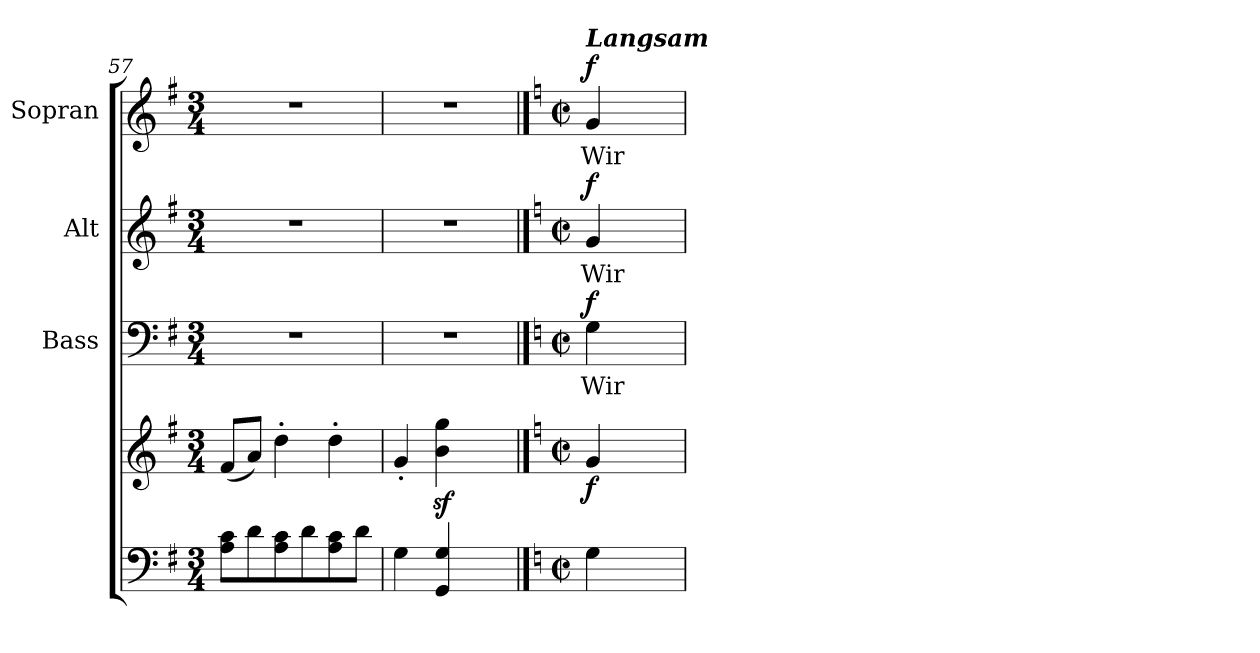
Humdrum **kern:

**kern	**kern	**dynam	**kern	**text	**dynam	**kern	**text	**dynam	**kern	**text	**dynam
*part4	*part4	*part4	*part3	*part3	*part3	*part2	*part2	*part2	*part1	*part1	*part1
*staff5	*staff4	*staff4/5	*staff3	*staff3	*staff3	*staff2	*staff2	*staff2	*staff1	*staff1	*staff1
*	*	*	*I"Bass	*	*	*I"Alt	*	*	*I"Sopran	*	*
*	*	*	*I'B.	*	*	*I'A.	*	*	*I'S.	*	*
*clefF4	*clefG2	*	*clefF4	*	*	*clefG2	*	*	*clefG2	*	*
*k[f#]	*k[f#]	*	*k[f#]	*	*	*k[f#]	*	*	*k[f#]	*	*
*G:	*G:	*	*G:	*	*	*G:	*	*	*G:	*	*
*M3/4	*M3/4	*	*M3/4	*	*	*M3/4	*	*	*M3/4	*	*
=57	=57	=57	=57	=57	=57	=57	=57	=57	=57	=57	=57
8A\ 8c\L	(<8f#/L	.	2.r	.	.	2.r	.	.	2.r	.	.
8d\	8a/J)	.	.	.	.	.	.	.	.	.	.
8A\ 8c\	4dd'>\	.	.	.	.	.	.	.	.	.	.
8d\	.	.	.	.	.	.	.	.	.	.	.
8A\ 8c\	4dd'>\	.	.	.	.	.	.	.	.	.	.
8d\J	.	.	.	.	.	.	.	.	.	.	.
=58	=58	=58	=58	=58	=58	=58	=58	=58	=58	=58	=58
4G\	4g'</	.	2.r	.	.	2.r	.	.	2.r	.	.
4GG/ 4G/	4b\z< 4gg\z<	.	.	.	.	.	.	.	.	.	.
4ryy	4ryy	.	.	.	.	.	.	.	.	.	.
!!LO:PB:g=z
==59	==59	==59	==59	==59	==59	==59	==59	==59	==59	==59	==59
*k[]	*k[]	*	*k[]	*	*	*k[]	*	*	*k[]	*	*
*C:	*C:	*	*C:	*	*	*C:	*	*	*C:	*	*
*M2/2	*M2/2	*	*M2/2	*	*	*M2/2	*	*	*M2/2	*	*
*met(c|)	*met(c|)	*	*met(c|)	*	*	*met(c|)	*	*	*met(c|)	*	*
!	!	!	!	!	!	!	!	!	!LO:TX:a:Bi:t=Langsam	!	!
!	!	!LO:DY:b	!	!LO:LY:b	!LO:DY:a	!	!LO:LY:b	!LO:DY:a	!	!LO:LY:b	!LO:DY:b
4G\	4g/	f	4G\	Wir	f	4g/	Wir	f	4g/	Wir	f
=	=	=	=	=	=	=	=	=	=	=	=
*-	*-	*-	*-	*-	*-	*-	*-	*-	*-	*-	*-
